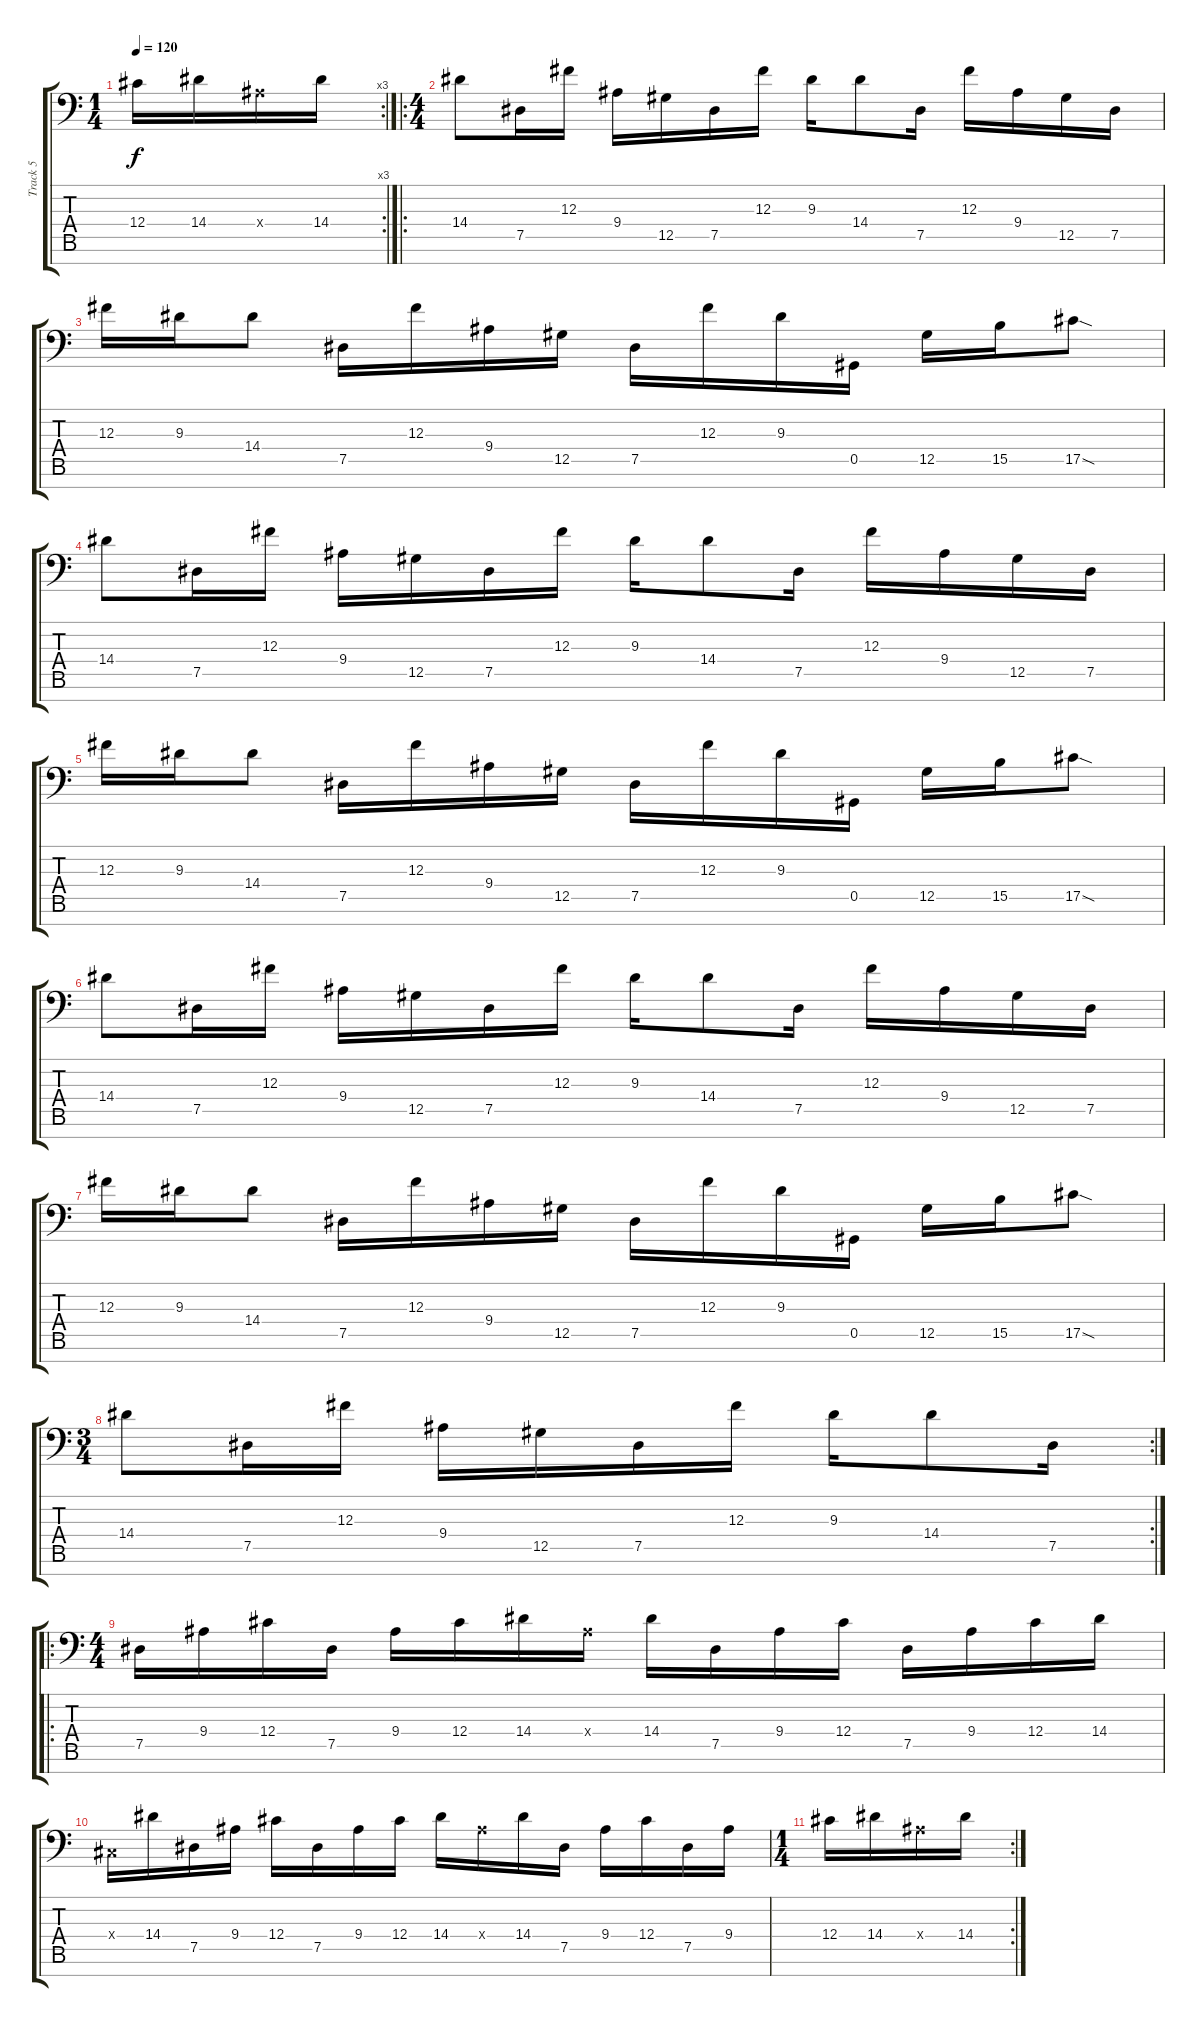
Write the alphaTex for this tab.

\track ("Track 5" "Track 5") {instrument acousticgrandpiano}
\staff {score tabs}
\tuning (Eb4 Bb3 Gb3 Db3 Ab2 Eb2 Bb1) {hide}
\rc 3
\ts (1 4)
\tempo 120
\clef f4
\ks c
12.4.16{dy f} 14.4.16 9.4{x}.16 14.4.16 |
\ro
\ts (4 4)
14.4.8 7.5.16 12.3.16 9.4.16 12.5.16 7.5.16 12.3.16 9.3.16 14.4.8 7.5.16 12.3.16 9.4.16 12.5.16 7.5.16 |
12.3.16 9.3.16 14.4.8 7.5.16 12.3.16 9.4.16 12.5.16 7.5.16 12.3.16 9.3.16 0.5.16 12.5.16 15.5.16 17.5{sod}.8 |
14.4.8 7.5.16 12.3.16 9.4.16 12.5.16 7.5.16 12.3.16 9.3.16 14.4.8 7.5.16 12.3.16 9.4.16 12.5.16 7.5.16 |
12.3.16 9.3.16 14.4.8 7.5.16 12.3.16 9.4.16 12.5.16 7.5.16 12.3.16 9.3.16 0.5.16 12.5.16 15.5.16 17.5{sod}.8 |
14.4.8 7.5.16 12.3.16 9.4.16 12.5.16 7.5.16 12.3.16 9.3.16 14.4.8 7.5.16 12.3.16 9.4.16 12.5.16 7.5.16 |
12.3.16 9.3.16 14.4.8 7.5.16 12.3.16 9.4.16 12.5.16 7.5.16 12.3.16 9.3.16 0.5.16 12.5.16 15.5.16 17.5{sod}.8 |
\rc 2
\ts (3 4)
14.4.8 7.5.16 12.3.16 9.4.16 12.5.16 7.5.16 12.3.16 9.3.16 14.4.8 7.5.16 |
\ro
\ts (4 4)
7.5.16 9.4.16 12.4.16 7.5.16 9.4.16 12.4.16 14.4.16 9.4{x}.16 14.4.16 7.5.16 9.4.16 12.4.16 7.5.16 9.4.16 12.4.16 14.4.16 |
0.4{x}.16 14.4.16 7.5.16 9.4.16 12.4.16 7.5.16 9.4.16 12.4.16 14.4.16 9.4{x}.16 14.4.16 7.5.16 9.4.16 12.4.16 7.5.16 9.4.16 |
\rc 2
\ts (1 4)
12.4.16 14.4.16 9.4{x}.16 14.4.16
